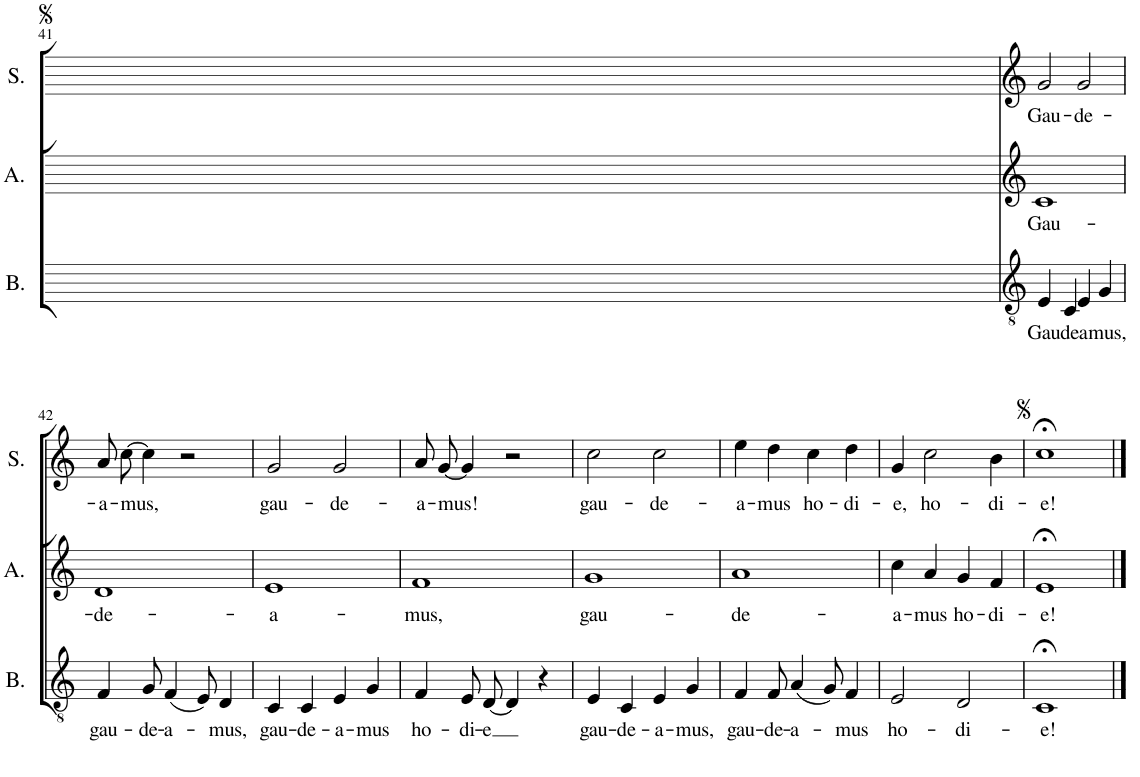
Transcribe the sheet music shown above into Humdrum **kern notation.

**kern	**text	**kern	**text	**kern	**text
*part3	*part3	*part2	*part2	*part1	*part1
*staff3	*staff3	*staff2	*staff2	*staff1	*staff1
*I"Bass	*	*I"Alto	*	*I"Soprano	*
*I'B.	*	*I'A.	*	*I'S.	*
!!LO:PB:g=z
*clefGv2	*	*clefG2	*	*clefG2	*
*k[]	*	*k[]	*	*k[]	*
*M2/2	*	*M2/2	*	*M2/2	*
=41	=41	=41	=41	=41	=41
!	!LO:LY:b	!	!LO:LY:b	!	!LO:LY:b
4E/	Gau-	1c	Gau-	2g/	Gau-
!	!LO:LY:b	!	!	!	!
4C/	-de-	.	.	.	.
!	!LO:LY:b	!	!	!	!LO:LY:b
4E/	-a-	.	.	2g/	-de-
!	!LO:LY:b	!	!	!	!
4G/	-mus,	.	.	.	.
!!LO:LB:g=z
=42	=42	=42	=42	=42	=42
!	!LO:LY:b	!	!LO:LY:b	!	!LO:LY:b
4F/	gau-	1d	-de-	8a\L	-a-
!	!	!	!	!	!LO:LY:b
.	.	.	.	[8cc\J	-mus,
!	!LO:LY:b	!	!	!	!
8G/	-de-	.	.	4cc\]	.
!	!LO:LY:b	!	!	!	!
(4F/	-a-	.	.	.	.
.	.	.	.	2r	.
8E/)	.	.	.	.	.
!	!LO:LY:b	!	!	!	!
4D/	-mus,	.	.	.	.
=43	=43	=43	=43	=43	=43
!	!LO:LY:b	!	!LO:LY:b	!	!LO:LY:b
4C/	gau-	1e	-a-	2g/	gau-
!	!LO:LY:b	!	!	!	!
4C/	-de-	.	.	.	.
!	!LO:LY:b	!	!	!	!LO:LY:b
4E/	-a-	.	.	2g/	-de-
!	!LO:LY:b	!	!	!	!
4G/	-mus	.	.	.	.
=44	=44	=44	=44	=44	=44
!	!LO:LY:b	!	!LO:LY:b	!	!LO:LY:b
4F/	ho-	1f	-mus,	8a/L	-a-
!	!	!	!	!	!LO:LY:b
.	.	.	.	[8g/J	-mus!
!	!LO:LY:b	!	!	!	!
8E/L	-di-	.	.	4g/]	.
!	!LO:LY:b	!	!	!	!
[8D/J	-e	.	.	.	.
4D/]	.	.	.	2r	.
4r	.	.	.	.	.
=45	=45	=45	=45	=45	=45
!	!LO:LY:b	!	!LO:LY:b	!	!LO:LY:b
4E/	gau-	1g	gau-	2cc\	gau-
!	!LO:LY:b	!	!	!	!
4C/	-de-	.	.	.	.
!	!LO:LY:b	!	!	!	!LO:LY:b
4E/	-a-	.	.	2cc\	-de-
!	!LO:LY:b	!	!	!	!
4G/	-mus,	.	.	.	.
=46	=46	=46	=46	=46	=46
!	!LO:LY:b	!	!LO:LY:b	!	!LO:LY:b
4F/	gau-	1a	-de-	4ee\	-a-
!	!LO:LY:b	!	!	!	!LO:LY:b
8F/	-de-	.	.	4dd\	-mus
!	!LO:LY:b	!	!	!	!
(4A/	-a-	.	.	.	.
!	!	!	!	!	!LO:LY:b
.	.	.	.	4cc\	ho-
8G/)	.	.	.	.	.
!	!LO:LY:b	!	!	!	!LO:LY:b
4F/	-mus	.	.	4dd\	-di-
=47	=47	=47	=47	=47	=47
!	!LO:LY:b	!	!LO:LY:b	!	!LO:LY:b
2E/	ho-	4cc\	-a-	4g/	-e,
!	!	!	!LO:LY:b	!	!LO:LY:b
.	.	4a/	-mus	2cc\	ho-
!	!LO:LY:b	!	!LO:LY:b	!	!
2D/	-di-	4g/	ho-	.	.
!	!	!	!LO:LY:b	!	!LO:LY:b
.	.	4f/	-di-	4b\	-di-
=48	=48	=48	=48	=48	=48
!	!LO:LY:b	!	!LO:LY:b	!	!LO:LY:b
1C;<	-e!	1e;<	-e!	1cc;<	-e!
==	==	==	==	==	==
*-	*-	*-	*-	*-	*-
